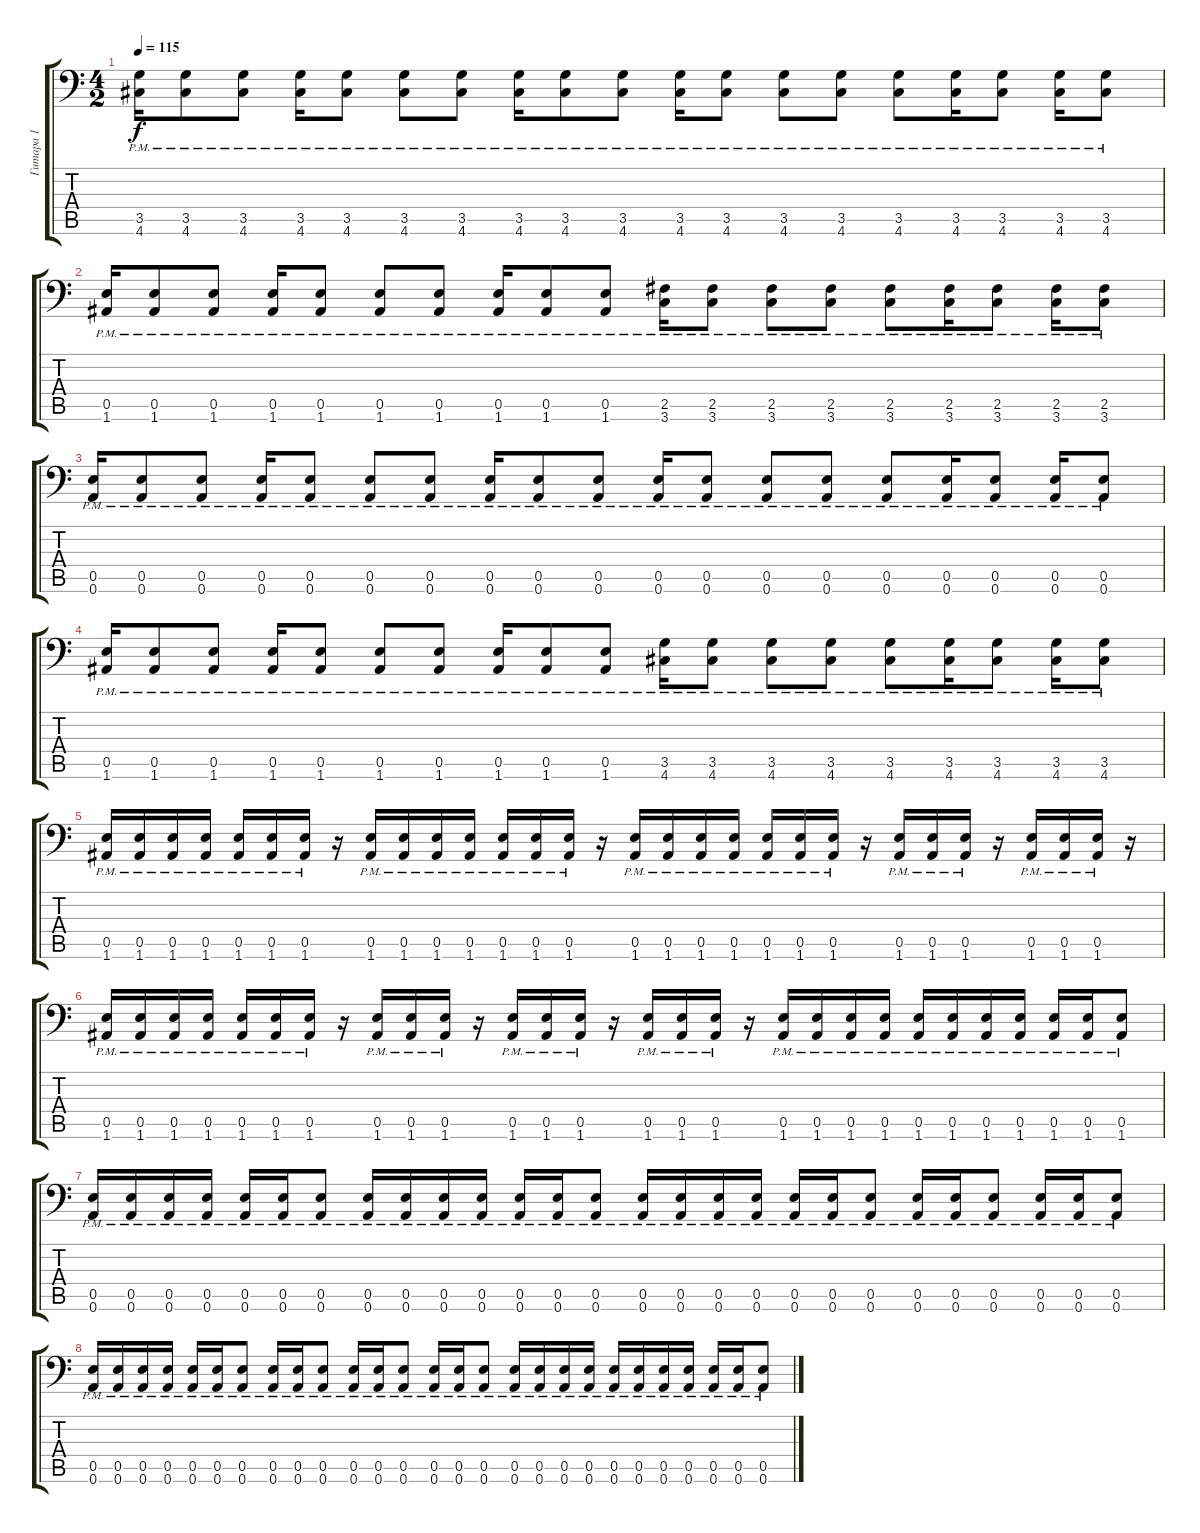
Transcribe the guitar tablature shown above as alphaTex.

\track ("Гитара 1" "Гитара 1") {instrument distortionguitar}
\staff {score tabs}
\tuning (B3 Gb3 D3 A2 E2 A1) {hide}
\ts (4 2)
\tempo 115
\clef f4
\ks c
(3.5{pm} 4.6{pm}).16{dy f} (3.5{pm} 4.6{pm}).8 (3.5{pm} 4.6{pm}).8 (3.5{pm} 4.6{pm}).16 (3.5{pm} 4.6{pm}).8 (3.5{pm} 4.6{pm}).8 (3.5{pm} 4.6{pm}).8 (3.5{pm} 4.6{pm}).16 (3.5{pm} 4.6{pm}).8 (3.5{pm} 4.6{pm}).8 (3.5{pm} 4.6{pm}).16 (3.5{pm} 4.6{pm}).8 (3.5{pm} 4.6{pm}).8 (3.5{pm} 4.6{pm}).8 (3.5{pm} 4.6{pm}).8 (3.5{pm} 4.6{pm}).16 (3.5{pm} 4.6{pm}).8 (3.5{pm} 4.6{pm}).16 (3.5{pm} 4.6{pm}).8 |
(0.5{pm} 1.6{pm}).16 (0.5{pm} 1.6{pm}).8 (0.5{pm} 1.6{pm}).8 (0.5{pm} 1.6{pm}).16 (0.5{pm} 1.6{pm}).8 (0.5{pm} 1.6{pm}).8 (0.5{pm} 1.6{pm}).8 (0.5{pm} 1.6{pm}).16 (0.5{pm} 1.6{pm}).8 (0.5{pm} 1.6{pm}).8 (2.5{pm} 3.6{pm}).16 (2.5{pm} 3.6{pm}).8 (2.5{pm} 3.6{pm}).8 (2.5{pm} 3.6{pm}).8 (2.5{pm} 3.6{pm}).8 (2.5{pm} 3.6{pm}).16 (2.5{pm} 3.6{pm}).8 (2.5{pm} 3.6{pm}).16 (2.5{pm} 3.6{pm}).8 |
(0.5{pm} 0.6{pm}).16 (0.5{pm} 0.6{pm}).8 (0.5{pm} 0.6{pm}).8 (0.5{pm} 0.6{pm}).16 (0.5{pm} 0.6{pm}).8 (0.5{pm} 0.6{pm}).8 (0.5{pm} 0.6{pm}).8 (0.5{pm} 0.6{pm}).16 (0.5{pm} 0.6{pm}).8 (0.5{pm} 0.6{pm}).8 (0.5{pm} 0.6{pm}).16 (0.5{pm} 0.6{pm}).8 (0.5{pm} 0.6{pm}).8 (0.5{pm} 0.6{pm}).8 (0.5{pm} 0.6{pm}).8 (0.5{pm} 0.6{pm}).16 (0.5{pm} 0.6{pm}).8 (0.5{pm} 0.6{pm}).16 (0.5{pm} 0.6{pm}).8 |
(0.5{pm} 1.6{pm}).16 (0.5{pm} 1.6{pm}).8 (0.5{pm} 1.6{pm}).8 (0.5{pm} 1.6{pm}).16 (0.5{pm} 1.6{pm}).8 (0.5{pm} 1.6{pm}).8 (0.5{pm} 1.6{pm}).8 (0.5{pm} 1.6{pm}).16 (0.5{pm} 1.6{pm}).8 (0.5{pm} 1.6{pm}).8 (3.5{pm} 4.6{pm}).16 (3.5{pm} 4.6{pm}).8 (3.5{pm} 4.6{pm}).8 (3.5{pm} 4.6{pm}).8 (3.5{pm} 4.6{pm}).8 (3.5{pm} 4.6{pm}).16 (3.5{pm} 4.6{pm}).8 (3.5{pm} 4.6{pm}).16 (3.5{pm} 4.6{pm}).8 |
(0.5{pm} 1.6{pm}).16 (0.5{pm} 1.6{pm}).16 (0.5{pm} 1.6{pm}).16 (0.5{pm} 1.6{pm}).16 (0.5{pm} 1.6{pm}).16 (0.5{pm} 1.6{pm}).16 (0.5{pm} 1.6{pm}).16 r.16 (0.5{pm} 1.6{pm}).16 (0.5{pm} 1.6{pm}).16 (0.5{pm} 1.6{pm}).16 (0.5{pm} 1.6{pm}).16 (0.5{pm} 1.6{pm}).16 (0.5{pm} 1.6{pm}).16 (0.5{pm} 1.6{pm}).16 r.16 (0.5{pm} 1.6{pm}).16 (0.5{pm} 1.6{pm}).16 (0.5{pm} 1.6{pm}).16 (0.5{pm} 1.6{pm}).16 (0.5{pm} 1.6{pm}).16 (0.5{pm} 1.6{pm}).16 (0.5{pm} 1.6{pm}).16 r.16 (0.5{pm} 1.6{pm}).16 (0.5{pm} 1.6{pm}).16 (0.5{pm} 1.6{pm}).16 r.16 (0.5{pm} 1.6{pm}).16 (0.5{pm} 1.6{pm}).16 (0.5{pm} 1.6{pm}).16 r.16 |
(0.5{pm} 1.6{pm}).16 (0.5{pm} 1.6{pm}).16 (0.5{pm} 1.6{pm}).16 (0.5{pm} 1.6{pm}).16 (0.5{pm} 1.6{pm}).16 (0.5{pm} 1.6{pm}).16 (0.5{pm} 1.6{pm}).16 r.16 (0.5{pm} 1.6{pm}).16 (0.5{pm} 1.6{pm}).16 (0.5{pm} 1.6{pm}).16 r.16 (0.5{pm} 1.6{pm}).16 (0.5{pm} 1.6{pm}).16 (0.5{pm} 1.6{pm}).16 r.16 (0.5{pm} 1.6{pm}).16 (0.5{pm} 1.6{pm}).16 (0.5{pm} 1.6{pm}).16 r.16 (0.5{pm} 1.6{pm}).16 (0.5{pm} 1.6{pm}).16 (0.5{pm} 1.6{pm}).16 (0.5{pm} 1.6{pm}).16 (0.5{pm} 1.6{pm}).16 (0.5{pm} 1.6{pm}).16 (0.5{pm} 1.6{pm}).16 (0.5{pm} 1.6{pm}).16 (0.5{pm} 1.6{pm}).16 (0.5{pm} 1.6{pm}).16 (0.5{pm} 1.6{pm}).8 |
(0.5{pm} 0.6{pm}).16 (0.5{pm} 0.6{pm}).16 (0.5{pm} 0.6{pm}).16 (0.5{pm} 0.6{pm}).16 (0.5{pm} 0.6{pm}).16 (0.5{pm} 0.6{pm}).16 (0.5{pm} 0.6{pm}).8 (0.5{pm} 0.6{pm}).16 (0.5{pm} 0.6{pm}).16 (0.5{pm} 0.6{pm}).16 (0.5{pm} 0.6{pm}).16 (0.5{pm} 0.6{pm}).16 (0.5{pm} 0.6{pm}).16 (0.5{pm} 0.6{pm}).8 (0.5{pm} 0.6{pm}).16 (0.5{pm} 0.6{pm}).16 (0.5{pm} 0.6{pm}).16 (0.5{pm} 0.6{pm}).16 (0.5{pm} 0.6{pm}).16 (0.5{pm} 0.6{pm}).16 (0.5{pm} 0.6{pm}).8 (0.5{pm} 0.6{pm}).16 (0.5{pm} 0.6{pm}).16 (0.5{pm} 0.6{pm}).8 (0.5{pm} 0.6{pm}).16 (0.5{pm} 0.6{pm}).16 (0.5{pm} 0.6{pm}).8 |
(0.5{pm} 0.6{pm}).16 (0.5{pm} 0.6{pm}).16 (0.5{pm} 0.6{pm}).16 (0.5{pm} 0.6{pm}).16 (0.5{pm} 0.6{pm}).16 (0.5{pm} 0.6{pm}).16 (0.5{pm} 0.6{pm}).8 (0.5{pm} 0.6{pm}).16 (0.5{pm} 0.6{pm}).16 (0.5{pm} 0.6{pm}).8 (0.5{pm} 0.6{pm}).16 (0.5{pm} 0.6{pm}).16 (0.5{pm} 0.6{pm}).8 (0.5{pm} 0.6{pm}).16 (0.5{pm} 0.6{pm}).16 (0.5{pm} 0.6{pm}).8 (0.5{pm} 0.6{pm}).16 (0.5{pm} 0.6{pm}).16 (0.5{pm} 0.6{pm}).16 (0.5{pm} 0.6{pm}).16 (0.5{pm} 0.6{pm}).16 (0.5{pm} 0.6{pm}).16 (0.5{pm} 0.6{pm}).16 (0.5{pm} 0.6{pm}).16 (0.5{pm} 0.6{pm}).16 (0.5{pm} 0.6{pm}).16 (0.5{pm} 0.6{pm}).8
